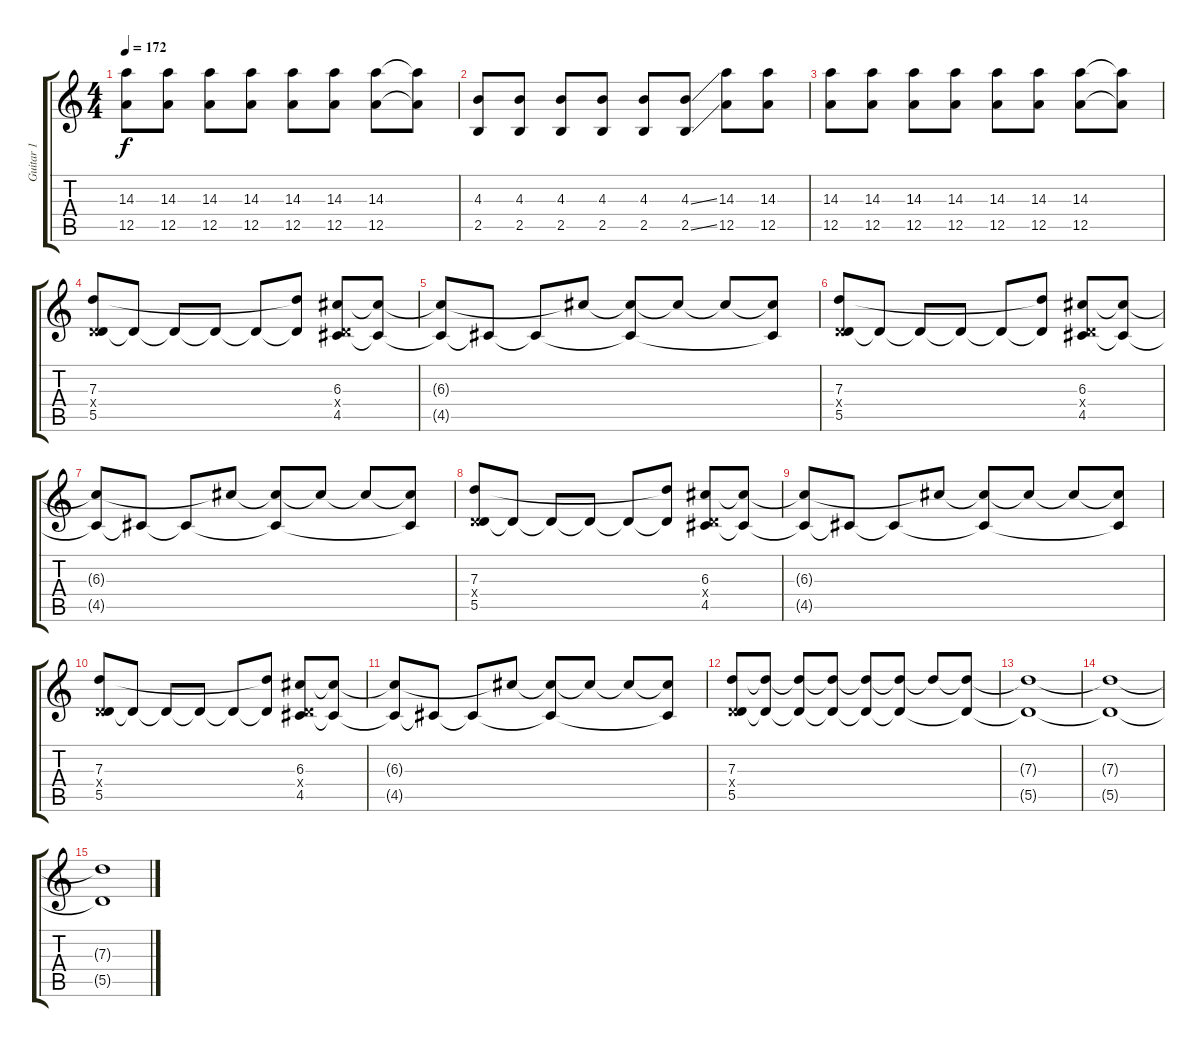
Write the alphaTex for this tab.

\track ("Guitar 1" "Guitar 1") {instrument distortionguitar}
\staff {score tabs}
\tuning (E4 B3 G3 D3 A2 E2) {hide}
\ts (4 4)
\tempo 172
\clef g2
\ks c
(14.3 12.5).8{dy f} (14.3 12.5).8 (14.3 12.5).8 (14.3 12.5).8 (14.3 12.5).8 (14.3 12.5).8 (14.3 12.5).8 (14.3{t} 12.5{t}).8 |
(4.3 2.5).8 (4.3 2.5).8 (4.3 2.5).8 (4.3 2.5).8 (4.3 2.5).8 (4.3{ss} 2.5{ss}).8 (14.3 12.5).8 (14.3 12.5).8 |
(14.3 12.5).8 (14.3 12.5).8 (14.3 12.5).8 (14.3 12.5).8 (14.3 12.5).8 (14.3 12.5).8 (14.3 12.5).8 (14.3{t} 12.5{t}).8 |
(7.3 0.4{x} 5.5).8{balance 14} 5.5{t}.8 5.5{t}.8 5.5{t}.8 5.5{t}.8 (7.3{t} 5.5{t}).8 (6.3 0.4{x} 4.5).8 (6.3{t} 4.5{t}).8 |
(6.3{t} 4.5{t}).8 4.5{t}.8 4.5{t}.8 6.3{t}.8 (6.3{t} 4.5{t}).8 6.3{t}.8 6.3{t}.8 (6.3{t} 4.5{t}).8 |
(7.3 0.4{x} 5.5).8{balance 14} 5.5{t}.8 5.5{t}.8 5.5{t}.8 5.5{t}.8 (7.3{t} 5.5{t}).8 (6.3 0.4{x} 4.5).8 (6.3{t} 4.5{t}).8 |
(6.3{t} 4.5{t}).8 4.5{t}.8 4.5{t}.8 6.3{t}.8 (6.3{t} 4.5{t}).8 6.3{t}.8 6.3{t}.8 (6.3{t} 4.5{t}).8 |
(7.3 0.4{x} 5.5).8{balance 14} 5.5{t}.8 5.5{t}.8 5.5{t}.8 5.5{t}.8 (7.3{t} 5.5{t}).8 (6.3 0.4{x} 4.5).8 (6.3{t} 4.5{t}).8 |
(6.3{t} 4.5{t}).8 4.5{t}.8 4.5{t}.8 6.3{t}.8 (6.3{t} 4.5{t}).8 6.3{t}.8 6.3{t}.8 (6.3{t} 4.5{t}).8 |
(7.3 0.4{x} 5.5).8{balance 14} 5.5{t}.8 5.5{t}.8 5.5{t}.8 5.5{t}.8 (7.3{t} 5.5{t}).8 (6.3 0.4{x} 4.5).8 (6.3{t} 4.5{t}).8 |
(6.3{t} 4.5{t}).8 4.5{t}.8 4.5{t}.8 6.3{t}.8 (6.3{t} 4.5{t}).8 6.3{t}.8 6.3{t}.8 (6.3{t} 4.5{t}).8 |
(7.3 0.4{x} 5.5).8 (7.3{t} 5.5{t}).8 (7.3{t} 5.5{t}).8 (7.3{t} 5.5{t}).8 (7.3{t} 5.5{t}).8 (7.3{t} 5.5{t}).8 7.3{t}.8 (7.3{t} 5.5{t}).8 |
(7.3{t} 5.5{t}).1 |
(7.3{t} 5.5{t}).1 |
(7.3{t} 5.5{t}).1
